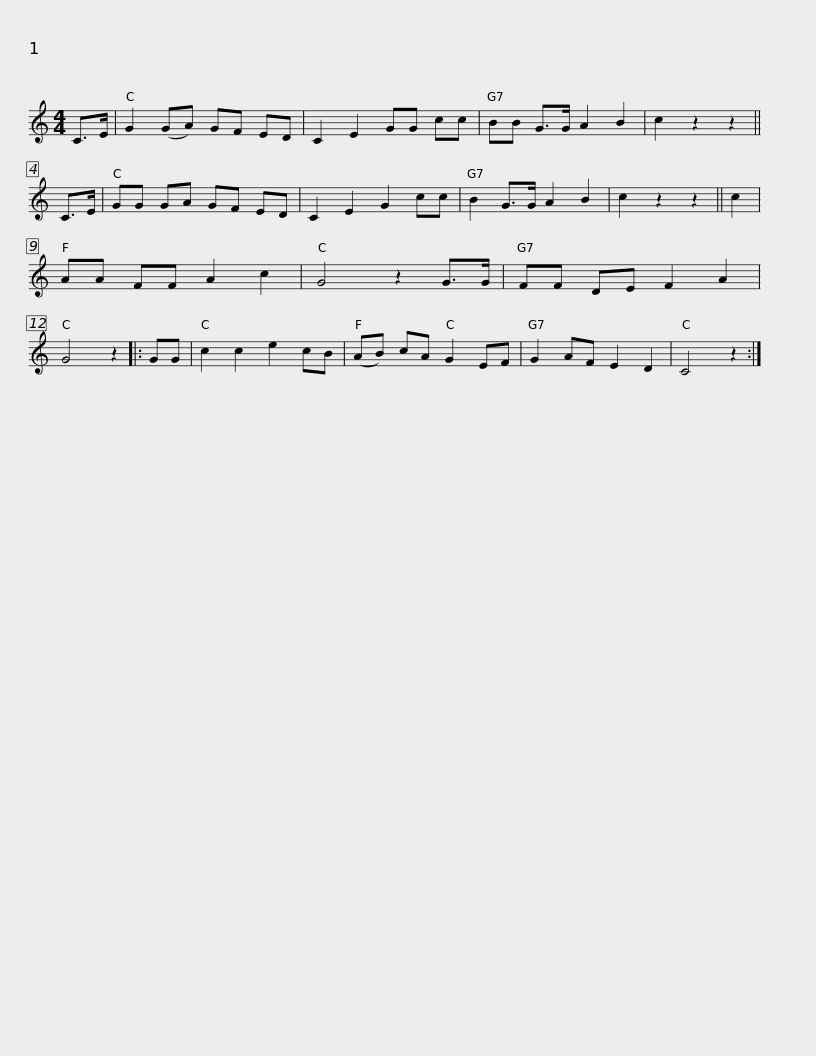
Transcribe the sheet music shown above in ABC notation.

X:1
L:1/8
M:4/4
I:linebreak $
K:C
V:1 treble
V:1
 C>E | G2 (GA) GF ED | C2 E2 GG cc | BB G>G A2 B2 | c2 z2 z2 || %5
 C>E | GG GA GF ED | C2 E2 G2 cc |$ B2 G>G A2 B2 | c2 z2 z2 || %10
 c2 | AA FF A2 c2 | G4 z2 G>G | FF DE F2 A2 | G4 z2 |: %15
 GG | c2 c2 e2 cB |$ (AB) cA G2 EF | G2 AF E2 D2 | C4 z2 :| %20
